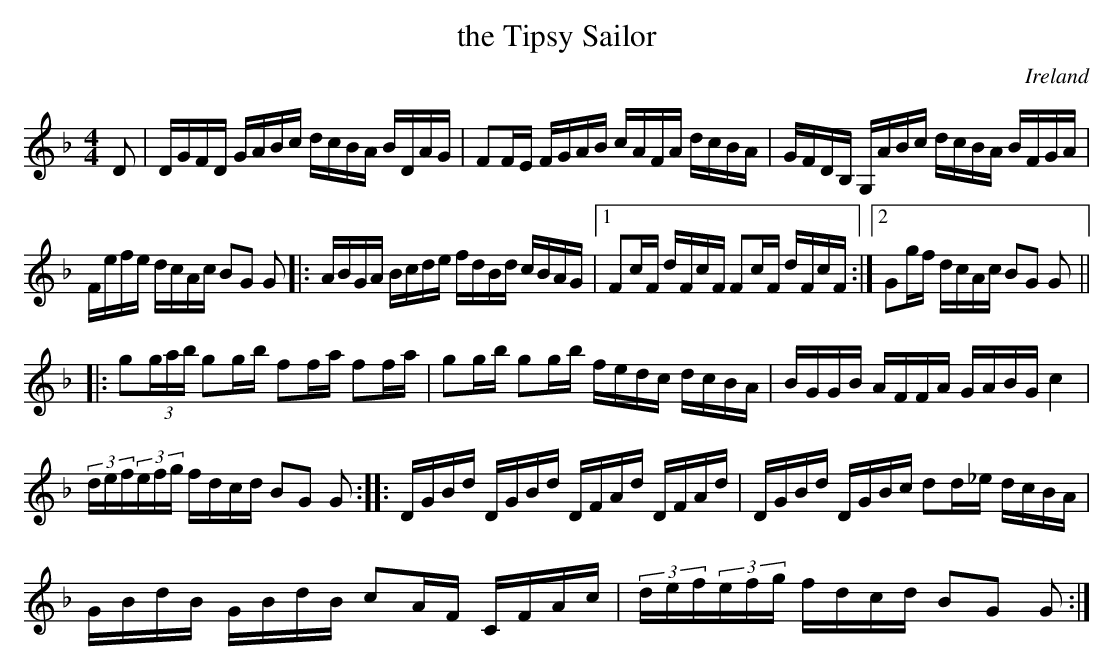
X:1
T:the Tipsy Sailor
L:1/16
M:4/4
O:Ireland
K:G dorian
D2 |\
DGFD GABc dcBA BDAG | F2FE FGAB cAFA dcBA |\
GFDB, G,ABc dcBA BFGA |
Fefe dcAc B2G2 G2 |:\
ABGA Bcde fdBd cBAG |1 F2cF dFcF F2cF dFcF \
:|2 G2gf dcAc B2G2 G2 ||
|:g2(3gab g2gb f2fa f2fa| g2gb g2gb fedc dcBA |\
BGGB AFFA GABG c4 |
(3def(3efg fdcd B2G2 G2 ::\
DGBd DGBd DFAd DFAd | DGBd DGBc d2d_e dcBA |
GBdB GBdB c2AF CFAc | (3def(3efg fdcd B2G2 G2:|
